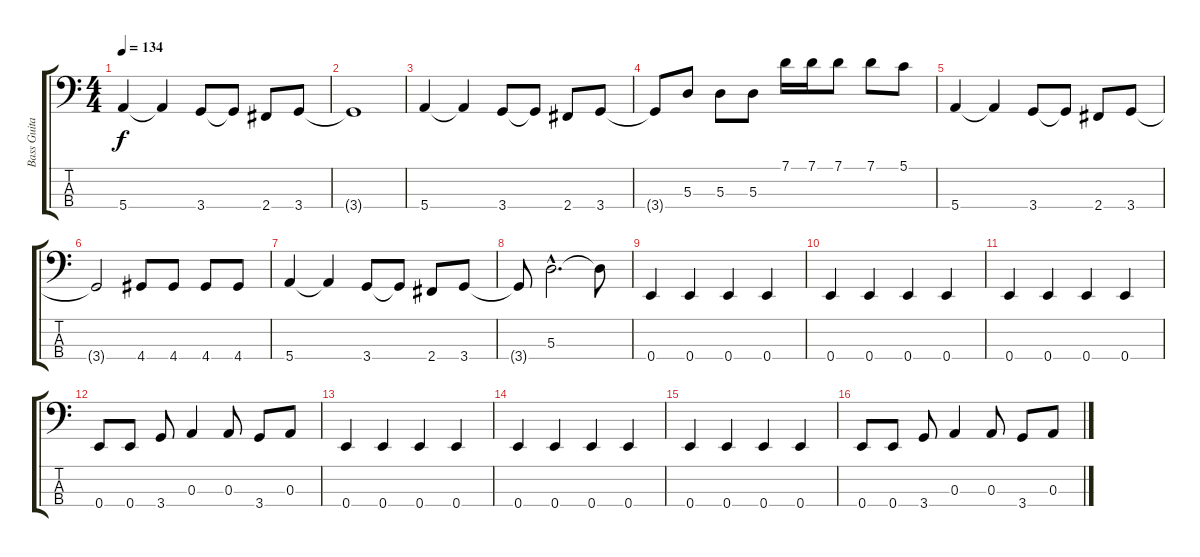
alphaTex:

\track ("Bass Guitar" "Bass Guita") {instrument fretlessbass}
\staff {score tabs}
\tuning (G2 D2 A1 E1) {hide}
\ts (4 4)
\tempo 134
\clef f4
\ks c
5.4.4{dy f instrument fretlessbass} 5.4{t}.4 3.4.8 3.4{t}.8 2.4.8 3.4.8 |
3.4{t}.1 |
5.4.4 5.4{t}.4 3.4.8 3.4{t}.8 2.4.8 3.4.8 |
3.4{t}.8 5.3.8 5.3.8 5.3.8 7.1.16 7.1.16 7.1.8 7.1.8 5.1.8 |
5.4.4 5.4{t}.4 3.4.8 3.4{t}.8 2.4.8 3.4.8 |
3.4{t}.2 4.4.8 4.4.8 4.4.8 4.4.8 |
5.4.4 5.4{t}.4 3.4.8 3.4{t}.8 2.4.8 3.4.8 |
3.4{t}.8 5.3{hac}.2{d} 5.3{t}.8 |
0.4.4 0.4.4 0.4.4 0.4.4 |
0.4.4 0.4.4 0.4.4 0.4.4 |
0.4.4 0.4.4 0.4.4 0.4.4 |
0.4.8 0.4.8 3.4.8 0.3.4 0.3.8 3.4.8 0.3.8 |
0.4.4 0.4.4 0.4.4 0.4.4 |
0.4.4 0.4.4 0.4.4 0.4.4 |
0.4.4 0.4.4 0.4.4 0.4.4 |
0.4.8 0.4.8 3.4.8 0.3.4 0.3.8 3.4.8 0.3.8
